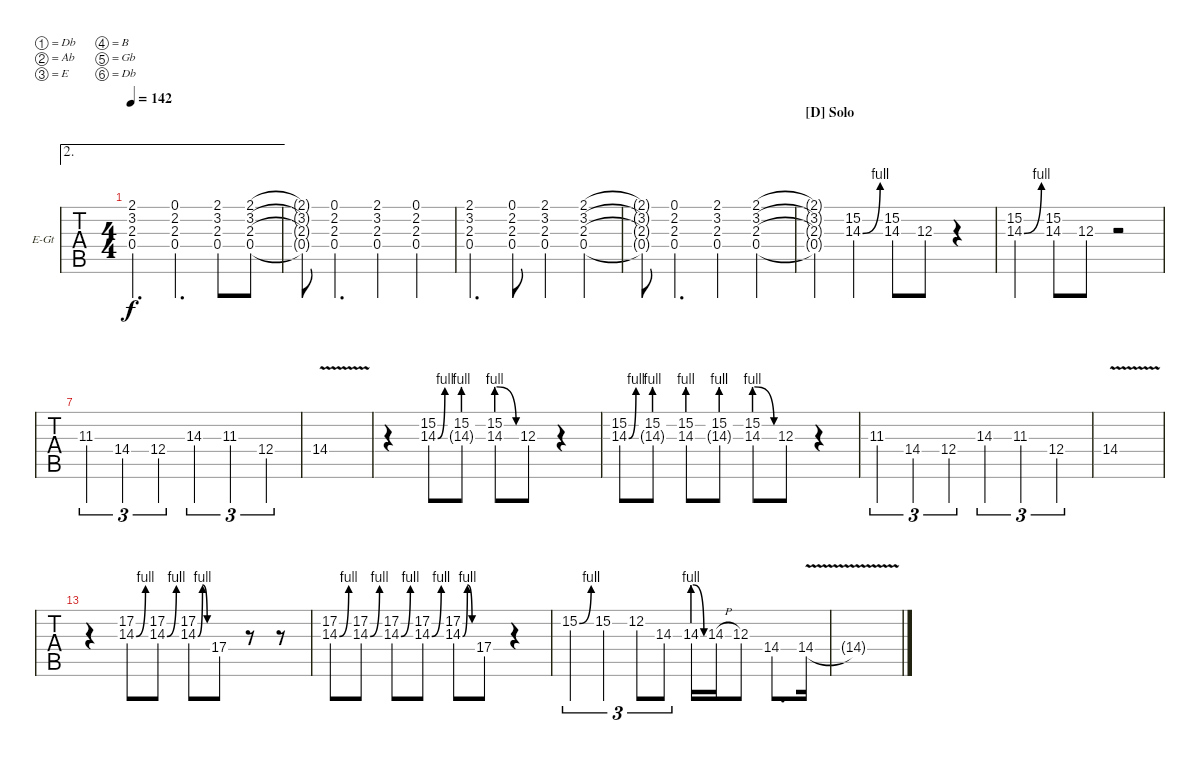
\bracketExtendMode nobrackets
\firstSystemTrackNameOrientation horizontal
\otherSystemsTrackNameOrientation horizontal
\defaultBarNumberDisplay FirstOfSystem
\track ("Guitar" "E-Gt") {instrument distortionguitar}
\staff {tabs}
\tuning (Db4 Ab3 E3 B2 Gb2 Db2)
\ae 2
\ts (4 4)
\tempo 142
\clef g2
\ks c
(2.1 3.2 2.3 0.4).4{d lyrics (0 "") lyrics (1 "") lyrics (2 "") lyrics (3 "") lyrics (4 "") dy f} (0.1 2.2 2.3 0.4).4{d lyrics (0 "") lyrics (1 "") lyrics (2 "") lyrics (3 "") lyrics (4 "")} (2.1 3.2 2.3 0.4).8{lyrics (0 "") lyrics (1 "") lyrics (2 "") lyrics (3 "") lyrics (4 "")} (2.1 3.2 2.3 0.4).8{lyrics (0 "") lyrics (1 "") lyrics (2 "") lyrics (3 "") lyrics (4 "")} |
(2.1{t} 3.2{t} 2.3{t} 0.4{t}).8{lyrics (0 "") lyrics (1 "") lyrics (2 "") lyrics (3 "") lyrics (4 "")} (0.1 2.2 2.3 0.4).4{d lyrics (0 "") lyrics (1 "") lyrics (2 "") lyrics (3 "") lyrics (4 "")} (2.1 3.2 2.3 0.4).4{lyrics (0 "") lyrics (1 "") lyrics (2 "") lyrics (3 "") lyrics (4 "")} (0.1 2.2 2.3 0.4).4{lyrics (0 "") lyrics (1 "") lyrics (2 "") lyrics (3 "") lyrics (4 "")} |
(2.1 3.2 2.3 0.4).4{d lyrics (0 "") lyrics (1 "") lyrics (2 "") lyrics (3 "") lyrics (4 "")} (0.1 2.2 2.3 0.4).8{lyrics (0 "") lyrics (1 "") lyrics (2 "") lyrics (3 "") lyrics (4 "")} (2.1 3.2 2.3 0.4).4{lyrics (0 "") lyrics (1 "") lyrics (2 "") lyrics (3 "") lyrics (4 "")} (2.1 3.2 2.3 0.4).4{lyrics (0 "") lyrics (1 "") lyrics (2 "") lyrics (3 "") lyrics (4 "")} |
(2.1{t} 3.2{t} 2.3{t} 0.4{t}).8{lyrics (0 "") lyrics (1 "") lyrics (2 "") lyrics (3 "") lyrics (4 "")} (0.1 2.2 2.3 0.4).4{d lyrics (0 "") lyrics (1 "") lyrics (2 "") lyrics (3 "") lyrics (4 "")} (2.1 3.2 2.3 0.4).4{lyrics (0 "") lyrics (1 "") lyrics (2 "") lyrics (3 "") lyrics (4 "")} (2.1 3.2 2.3 0.4).4{lyrics (0 "") lyrics (1 "") lyrics (2 "") lyrics (3 "") lyrics (4 "")} |
\section ("D" "Solo")
(2.1{t} 3.2{t} 2.3{t} 0.4{t}).4{lyrics (0 "") lyrics (1 "") lyrics (2 "") lyrics (3 "") lyrics (4 "")} (15.2 14.3{be (bend 0 0 60 4)}).4{lyrics (0 "") lyrics (1 "") lyrics (2 "") lyrics (3 "") lyrics (4 "")} (14.3 15.2).8{lyrics (0 "") lyrics (1 "") lyrics (2 "") lyrics (3 "") lyrics (4 "")} 12.3.8{lyrics (0 "") lyrics (1 "") lyrics (2 "") lyrics (3 "") lyrics (4 "")} r.4 |
(15.2 14.3{be (bend 0 0 60 4)}).4{lyrics (0 "") lyrics (1 "") lyrics (2 "") lyrics (3 "") lyrics (4 "")} (14.3 15.2).8{lyrics (0 "") lyrics (1 "") lyrics (2 "") lyrics (3 "") lyrics (4 "")} 12.3.8{lyrics (0 "") lyrics (1 "") lyrics (2 "") lyrics (3 "") lyrics (4 "")} r.2 |
11.3.4{tu (3 2) lyrics (0 "") lyrics (1 "") lyrics (2 "") lyrics (3 "") lyrics (4 "")} 14.4.4{tu (3 2) lyrics (0 "") lyrics (1 "") lyrics (2 "") lyrics (3 "") lyrics (4 "")} 12.4.4{tu (3 2) lyrics (0 "") lyrics (1 "") lyrics (2 "") lyrics (3 "") lyrics (4 "")} 14.3.4{tu (3 2) lyrics (0 "") lyrics (1 "") lyrics (2 "") lyrics (3 "") lyrics (4 "")} 11.3.4{tu (3 2) lyrics (0 "") lyrics (1 "") lyrics (2 "") lyrics (3 "") lyrics (4 "")} 12.4.4{tu (3 2) lyrics (0 "") lyrics (1 "") lyrics (2 "") lyrics (3 "") lyrics (4 "")} |
14.4{v}.1{lyrics (0 "") lyrics (1 "") lyrics (2 "") lyrics (3 "") lyrics (4 "")} |
r.4 (14.3{be (bend 0 0 60 4)} 15.2).8{lyrics (0 "") lyrics (1 "") lyrics (2 "") lyrics (3 "") lyrics (4 "")} (14.3{be (prebend 0 4 60 4) g} 15.2).8{lyrics (0 "") lyrics (1 "") lyrics (2 "") lyrics (3 "") lyrics (4 "")} (14.3{be (prebendrelease 0 4 60 0)} 15.2).8{lyrics (0 "") lyrics (1 "") lyrics (2 "") lyrics (3 "") lyrics (4 "")} 12.3.8{lyrics (0 "") lyrics (1 "") lyrics (2 "") lyrics (3 "") lyrics (4 "")} r.4 |
(14.3{be (bend 0 0 60 4)} 15.2).8{lyrics (0 "") lyrics (1 "") lyrics (2 "") lyrics (3 "") lyrics (4 "")} (14.3{be (prebend 0 4 60 4) g} 15.2).8{lyrics (0 "") lyrics (1 "") lyrics (2 "") lyrics (3 "") lyrics (4 "")} (14.3{be (prebend 0 4 60 4)} 15.2).8{lyrics (0 "") lyrics (1 "") lyrics (2 "") lyrics (3 "") lyrics (4 "")} (14.3{be (prebend 0 4 60 4) g} 15.2).8{lyrics (0 "") lyrics (1 "") lyrics (2 "") lyrics (3 "") lyrics (4 "")} (14.3{be (prebendrelease 0 4 60 0)} 15.2).8{lyrics (0 "") lyrics (1 "") lyrics (2 "") lyrics (3 "") lyrics (4 "")} 12.3.8{lyrics (0 "") lyrics (1 "") lyrics (2 "") lyrics (3 "") lyrics (4 "")} r.4 |
11.3.4{tu (3 2) lyrics (0 "") lyrics (1 "") lyrics (2 "") lyrics (3 "") lyrics (4 "")} 14.4.4{tu (3 2) lyrics (0 "") lyrics (1 "") lyrics (2 "") lyrics (3 "") lyrics (4 "")} 12.4.4{tu (3 2) lyrics (0 "") lyrics (1 "") lyrics (2 "") lyrics (3 "") lyrics (4 "")} 14.3.4{tu (3 2) lyrics (0 "") lyrics (1 "") lyrics (2 "") lyrics (3 "") lyrics (4 "")} 11.3.4{tu (3 2) lyrics (0 "") lyrics (1 "") lyrics (2 "") lyrics (3 "") lyrics (4 "")} 12.4.4{tu (3 2) lyrics (0 "") lyrics (1 "") lyrics (2 "") lyrics (3 "") lyrics (4 "")} |
14.4{v}.1{lyrics (0 "") lyrics (1 "") lyrics (2 "") lyrics (3 "") lyrics (4 "")} |
r.4 (17.2 14.3{be (bend 0 0 60 4)}).8{lyrics (0 "") lyrics (1 "") lyrics (2 "") lyrics (3 "") lyrics (4 "")} (17.2 14.3{be (bend 0 0 60 4)}).8{lyrics (0 "") lyrics (1 "") lyrics (2 "") lyrics (3 "") lyrics (4 "")} (17.2 14.3{be (bendrelease 0 0 30 4 30 4 60 0)}).8{lyrics (0 "") lyrics (1 "") lyrics (2 "") lyrics (3 "") lyrics (4 "")} 17.4.8{lyrics (0 "") lyrics (1 "") lyrics (2 "") lyrics (3 "") lyrics (4 "")} r.8 r.8 |
(14.3{be (bend 0 0 60 4)} 17.2).8{lyrics (0 "") lyrics (1 "") lyrics (2 "") lyrics (3 "") lyrics (4 "")} (14.3{be (bend 0 0 60 4)} 17.2).8{lyrics (0 "") lyrics (1 "") lyrics (2 "") lyrics (3 "") lyrics (4 "")} (14.3{be (bend 0 0 60 4)} 17.2).8{lyrics (0 "") lyrics (1 "") lyrics (2 "") lyrics (3 "") lyrics (4 "")} (14.3{be (bend 0 0 60 4)} 17.2).8{lyrics (0 "") lyrics (1 "") lyrics (2 "") lyrics (3 "") lyrics (4 "")} (14.3{be (bendrelease 0 0 30 4 30 4 60 0)} 17.2).8{lyrics (0 "") lyrics (1 "") lyrics (2 "") lyrics (3 "") lyrics (4 "")} 17.4.8{lyrics (0 "") lyrics (1 "") lyrics (2 "") lyrics (3 "") lyrics (4 "")} r.4 |
15.2{be (bend 0 0 60 4)}.4{tu (3 2) lyrics (0 "") lyrics (1 "") lyrics (2 "") lyrics (3 "") lyrics (4 "")} 15.2.4{tu (3 2) lyrics (0 "") lyrics (1 "") lyrics (2 "") lyrics (3 "") lyrics (4 "")} 12.2.8{tu (3 2) lyrics (0 "") lyrics (1 "") lyrics (2 "") lyrics (3 "") lyrics (4 "")} 14.3.8{tu (3 2) lyrics (0 "") lyrics (1 "") lyrics (2 "") lyrics (3 "") lyrics (4 "")} 14.3{be (prebendrelease 0 4 60 0)}.16{lyrics (0 "") lyrics (1 "") lyrics (2 "") lyrics (3 "") lyrics (4 "")} 14.3{h}.16{lyrics (0 "") lyrics (1 "") lyrics (2 "") lyrics (3 "") lyrics (4 "")} 12.3.8{lyrics (0 "") lyrics (1 "") lyrics (2 "") lyrics (3 "") lyrics (4 "")} 14.4.8{d lyrics (0 "") lyrics (1 "") lyrics (2 "") lyrics (3 "") lyrics (4 "")} 14.4{v}.16 |
14.4{v t}.1{lyrics (0 "") lyrics (1 "") lyrics (2 "") lyrics (3 "") lyrics (4 "")}
